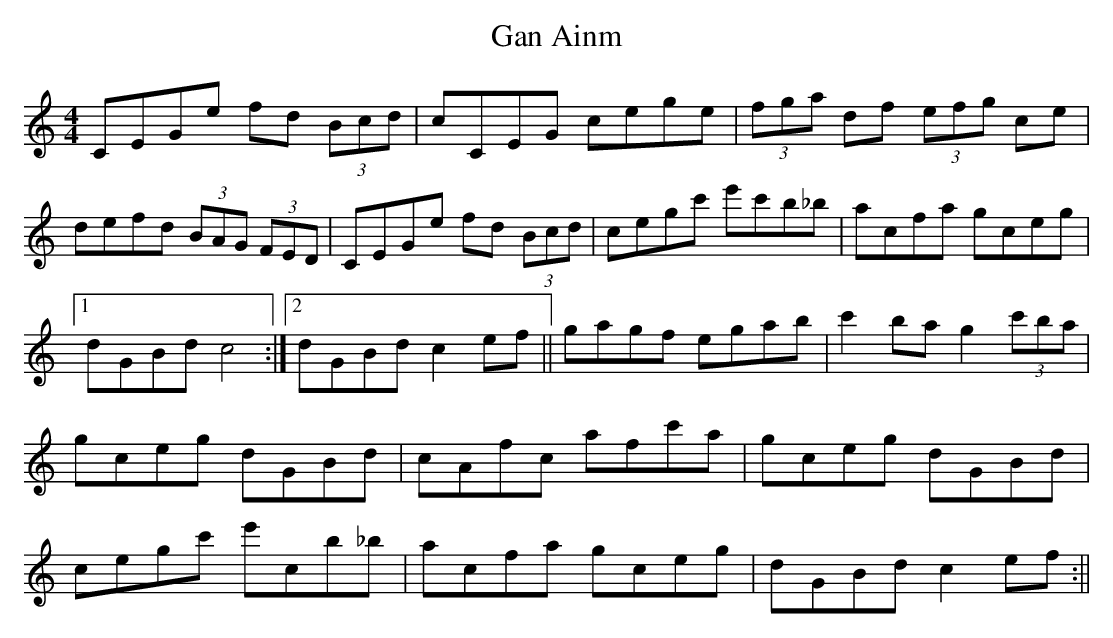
X:1
T:Gan Ainm
M:4/4
L:1/8
K:C
CEGe fd (3Bcd|cCEG cege|(3fga df (3efg ce|defd (3BAG (3FED|\
CEGe fd (3Bcd|cegc' e'c'b_b|acfa gceg|1 dGBd c4:|2 dGBd c2ef||\
gagf egab|c'2ba g2 (3c'ba|gceg dGBd|cAfc afc'a|\
gceg dGBd|cegc' e'cb_b|acfa gceg|dGBd c2ef:||
